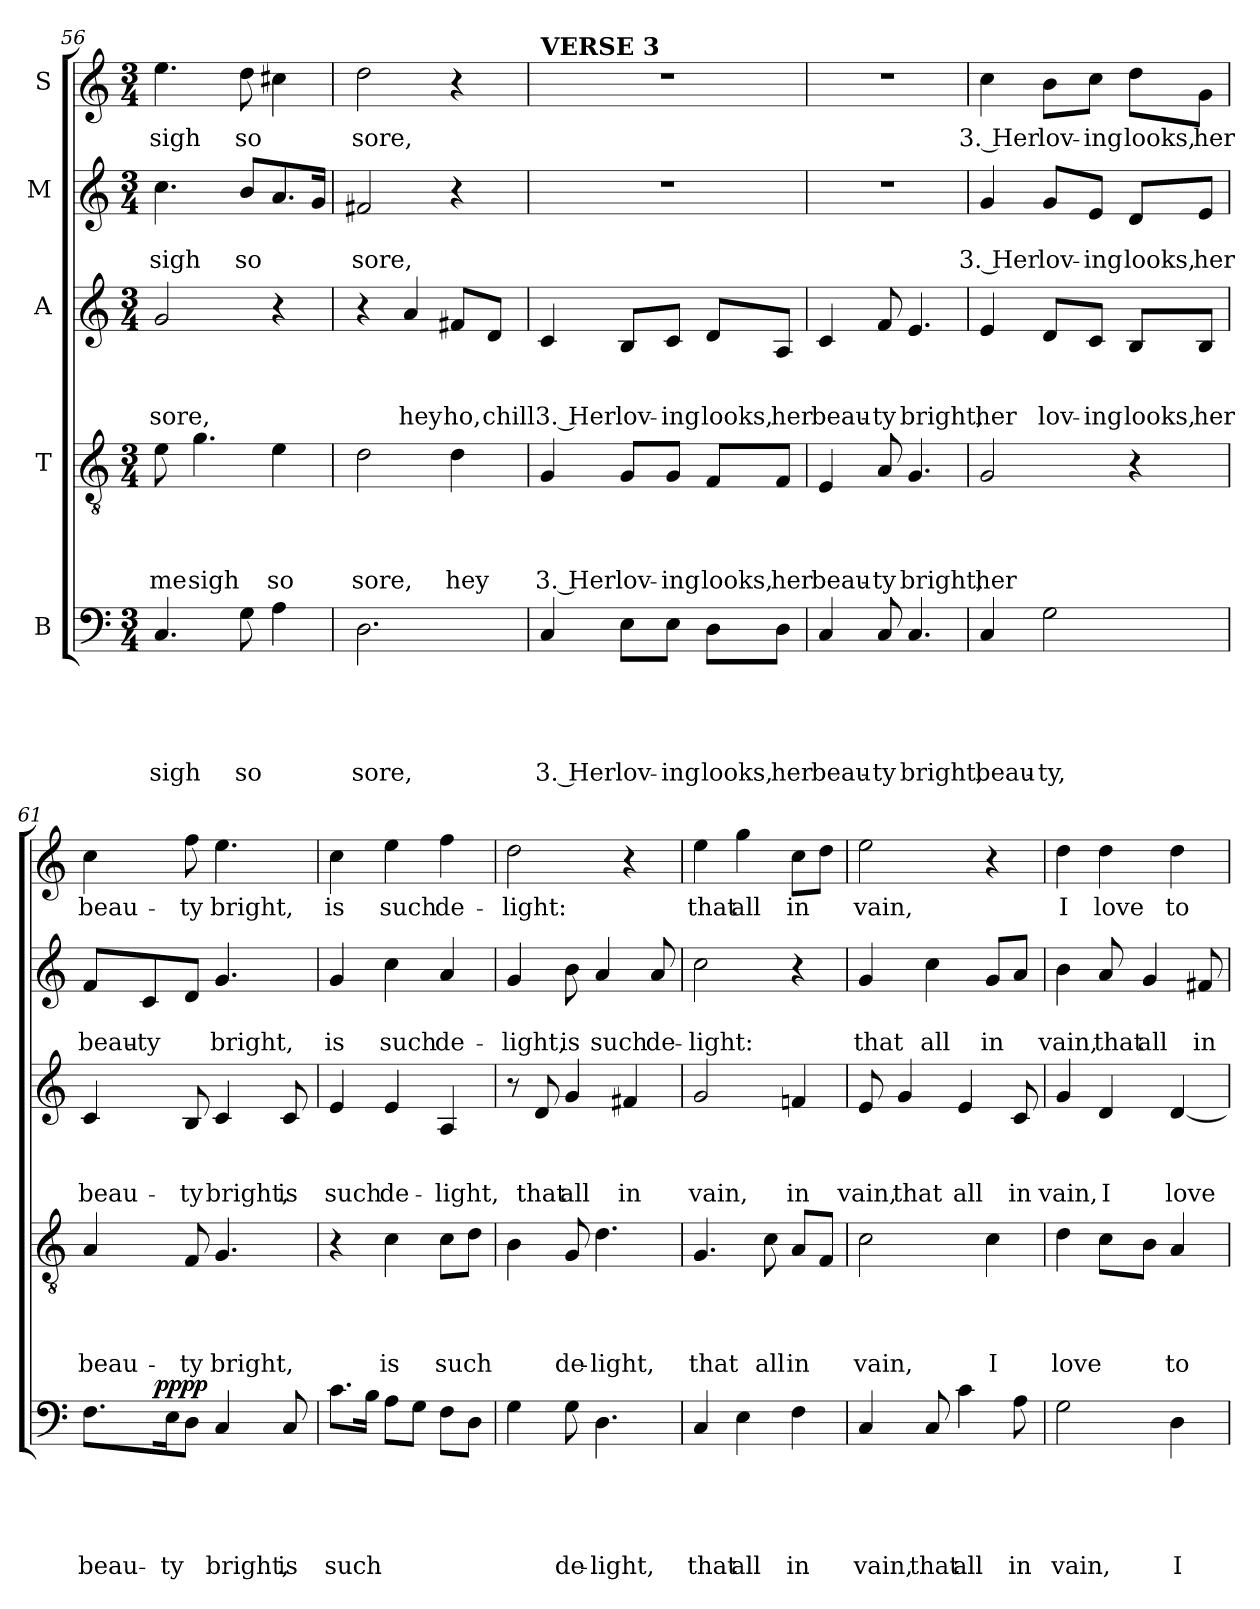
**kern	**text	**text	**text	**text	**text	**dynam	**kern	**text	**text	**text	**text	**kern	**text	**text	**text	**kern	**text	**text	**kern	**text
*part5	*part5	*part5	*part5	*part5	*part5	*part5	*part4	*part4	*part4	*part4	*part4	*part3	*part3	*part3	*part3	*part2	*part2	*part2	*part1	*part1
*staff5	*staff5	*staff5	*staff5	*staff5	*staff5	*staff5	*staff4	*staff4	*staff4	*staff4	*staff4	*staff3	*staff3	*staff3	*staff3	*staff2	*staff2	*staff2	*staff1	*staff1
*I"B	*	*	*	*	*	*	*I"T	*	*	*	*	*I"A	*	*	*	*I"M	*	*	*I"S	*
*clefF4	*	*	*	*	*	*	*clefGv2	*	*	*	*	*clefG2	*	*	*	*clefG2	*	*	*clefG2	*
*k[]	*	*	*	*	*	*	*k[]	*	*	*	*	*k[]	*	*	*	*k[]	*	*	*k[]	*
*C:	*	*	*	*	*	*	*C:	*	*	*	*	*C:	*	*	*	*C:	*	*	*C:	*
*M3/4	*	*	*	*	*	*	*M3/4	*	*	*	*	*M3/4	*	*	*	*M3/4	*	*	*M3/4	*
=56	=56	=56	=56	=56	=56	=56	=56	=56	=56	=56	=56	=56	=56	=56	=56	=56	=56	=56	=56	=56
!	!	!	!	!	!LO:LY:b	!	!	!	!	!	!LO:LY:b	!	!	!	!LO:LY:b	!	!	!LO:LY:b	!	!LO:LY:b
4.C/	.	.	.	.	sigh	.	8e\	.	.	.	me	2g/	.	.	sore,	4.cc\	.	sigh	4.ee\	sigh
!	!	!	!	!	!	!	!	!	!	!	!LO:LY:b	!	!	!	!	!	!	!	!	!
.	.	.	.	.	.	.	4.g\	.	.	.	sigh	.	.	.	.	.	.	.	.	.
!	!	!	!	!	!LO:LY:b	!	!	!	!	!	!	!	!	!	!	!	!	!LO:LY:b	!	!LO:LY:b
8G\	.	.	.	.	so	.	.	.	.	.	.	.	.	.	.	8b/L	.	so	8dd\	so
!	!	!	!	!	!	!	!	!	!	!	!LO:LY:b	!	!	!	!	!	!	!	!	!
4A\	.	.	.	.	.	.	4e\	.	.	.	so	4r	.	.	.	8.a/	.	.	4cc#X\	.
.	.	.	.	.	.	.	.	.	.	.	.	.	.	.	.	16g/Jk	.	.	.	.
=57	=57	=57	=57	=57	=57	=57	=57	=57	=57	=57	=57	=57	=57	=57	=57	=57	=57	=57	=57	=57
!	!	!	!	!	!LO:LY:b	!	!	!	!	!	!LO:LY:b	!	!	!	!	!	!	!LO:LY:b	!	!LO:LY:b
2.D\	.	.	.	.	sore,	.	2d\	.	.	.	sore,	4r	.	.	.	2f#X/	.	sore,	2dd\	sore,
!	!	!	!	!	!	!	!	!	!	!	!	!	!	!	!LO:LY:b	!	!	!	!	!
.	.	.	.	.	.	.	.	.	.	.	.	4a/	.	.	hey	.	.	.	.	.
!	!	!	!	!	!	!	!	!	!	!	!LO:LY:b	!	!	!	!LO:LY:b	!	!	!	!	!
.	.	.	.	.	.	.	4d\	.	.	.	hey	8f#X/L	.	.	ho,	4r	.	.	4r	.
!	!	!	!	!	!	!	!	!	!	!	!	!	!	!	!LO:LY:b	!	!	!	!	!
.	.	.	.	.	.	.	.	.	.	.	.	8d/J	.	.	chill	.	.	.	.	.
!!LO:LB:g=z
=58	=58	=58	=58	=58	=58	=58	=58	=58	=58	=58	=58	=58	=58	=58	=58	=58	=58	=58	=58	=58
!	!	!	!	!	!	!	!	!	!	!	!	!	!	!	!	!	!	!	!LO:TX:a:B:t=VERSE 3	!
!	!	!	!	!	!LO:LY:b:rj	!	!	!	!	!	!LO:LY:b:rj	!	!	!	!LO:LY:b:rj	!LO:N:vis=1	!	!	!LO:N:vis=1	!
4C/	.	.	.	.	3. Her	.	4G/	.	.	.	3. Her	4c/	.	.	3. Her	2.r	.	.	2.r	.
!	!	!	!	!	!LO:LY:b	!	!	!	!	!	!LO:LY:b	!	!	!	!LO:LY:b	!	!	!	!	!
8E\L	.	.	.	.	lov-	.	8G/L	.	.	.	lov-	8B/L	.	.	lov-	.	.	.	.	.
!	!	!	!	!	!LO:LY:b:rj	!	!	!	!	!	!LO:LY:b:rj	!	!	!	!LO:LY:b:rj	!	!	!	!	!
8E\J	.	.	.	.	-ing	.	8G/J	.	.	.	-ing	8c/J	.	.	-ing	.	.	.	.	.
!	!	!	!	!	!LO:LY:b	!	!	!	!	!	!LO:LY:b	!	!	!	!LO:LY:b	!	!	!	!	!
8D\L	.	.	.	.	looks,	.	8F/L	.	.	.	looks,	8d/L	.	.	looks,	.	.	.	.	.
!	!	!	!	!	!LO:LY:b	!	!	!	!	!	!LO:LY:b	!	!	!	!LO:LY:b	!	!	!	!	!
8D\J	.	.	.	.	her	.	8F/J	.	.	.	her	8A/J	.	.	her	.	.	.	.	.
=59	=59	=59	=59	=59	=59	=59	=59	=59	=59	=59	=59	=59	=59	=59	=59	=59	=59	=59	=59	=59
!	!	!	!	!	!LO:LY:b	!	!	!	!	!	!LO:LY:b	!	!	!	!LO:LY:b	!LO:N:vis=1	!	!	!LO:N:vis=1	!
4C/	.	.	.	.	beau-	.	4E/	.	.	.	beau-	4c/	.	.	beau-	2.r	.	.	2.r	.
!	!	!	!	!	!LO:LY:b	!	!	!	!	!	!LO:LY:b	!	!	!	!LO:LY:b	!	!	!	!	!
8C/	.	.	.	.	-ty	.	8A/	.	.	.	-ty	8f/	.	.	-ty	.	.	.	.	.
!	!	!	!	!	!LO:LY:b	!	!	!	!	!	!LO:LY:b	!	!	!	!LO:LY:b	!	!	!	!	!
4.C/	.	.	.	.	bright,	.	4.G/	.	.	.	bright,	4.e/	.	.	bright,	.	.	.	.	.
=60	=60	=60	=60	=60	=60	=60	=60	=60	=60	=60	=60	=60	=60	=60	=60	=60	=60	=60	=60	=60
!	!	!	!	!	!LO:LY:b	!	!	!	!	!	!LO:LY:b	!	!	!	!LO:LY:b	!	!	!LO:LY:b:rj	!	!LO:LY:b:rj
4C/	.	.	.	.	beau-	.	2G/	.	.	.	her	4e/	.	.	her	4g/	.	3. Her	4cc\	3. Her
!	!	!	!	!	!LO:LY:b	!	!	!	!	!	!	!	!	!	!LO:LY:b	!	!	!LO:LY:b	!	!LO:LY:b
2G\	.	.	.	.	-ty,	.	.	.	.	.	.	8d/L	.	.	lov-	8g/L	.	lov-	8b\L	lov-
!	!	!	!	!	!	!	!	!	!	!	!	!	!	!	!LO:LY:b:rj	!	!	!LO:LY:b:rj	!	!LO:LY:b:rj
.	.	.	.	.	.	.	.	.	.	.	.	8c/J	.	.	-ing	8e/J	.	-ing	8cc\J	-ing
!	!	!	!	!	!	!	!	!	!	!	!	!	!	!	!LO:LY:b	!	!	!LO:LY:b	!	!LO:LY:b
.	.	.	.	.	.	.	4r	.	.	.	.	8B/L	.	.	looks,	8d/L	.	looks,	8dd\L	looks,
!	!	!	!	!	!	!	!	!	!	!	!	!	!	!	!LO:LY:b	!	!	!LO:LY:b	!	!LO:LY:b
.	.	.	.	.	.	.	.	.	.	.	.	8B/J	.	.	her	8e/J	.	her	8g\J	her
=61	=61	=61	=61	=61	=61	=61	=61	=61	=61	=61	=61	=61	=61	=61	=61	=61	=61	=61	=61	=61
!	!	!	!	!	!LO:LY:b	!	!	!	!	!	!LO:LY:b	!	!	!	!LO:LY:b	!	!	!LO:LY:b	!	!LO:LY:b
*^	*	*	*	*	*	*	*	*	*	*	*	*	*	*	*	*	*	*	*	*
8.F\L	8ryy	.	.	.	.	beau-	.	4A/	.	.	.	beau-	4c/	.	.	beau-	8f/L	.	beau-	4cc\	beau-
!	!	!	!	!	!	!	!	!	!	!	!	!	!	!	!	!	!	!	!LO:LY:b	!	!
.	32ryy	.	.	.	.	.	.	.	.	.	.	.	.	.	.	.	8c/	.	-ty	.	.
!	!	!	!	!	!	!	!LO:DY:b	!	!	!	!	!	!	!	!	!	!	!	!	!	!
.	2ryy	.	.	.	.	.	pppp	.	.	.	.	.	.	.	.	.	.	.	.	.	.
!	!	!	!	!	!	!LO:LY:b	!	!	!	!	!	!	!	!	!	!	!	!	!	!	!
16E\k	.	.	.	.	.	-ty	.	.	.	.	.	.	.	.	.	.	.	.	.	.	.
!	!	!	!	!	!	!	!	!	!	!	!	!LO:LY:b	!	!	!	!LO:LY:b	!	!	!	!	!LO:LY:b
8D\J	.	.	.	.	.	.	.	8F/	.	.	.	-ty	8B/	.	.	-ty	8d/J	.	.	8ff\	-ty
!	!	!	!	!	!	!LO:LY:b	!	!	!	!	!	!LO:LY:b	!	!	!	!LO:LY:b	!	!	!LO:LY:b	!	!LO:LY:b
4C/	.	.	.	.	.	bright,	.	4.G/	.	.	.	bright,	4c/	.	.	bright,	4.g/	.	bright,	4.ee\	bright,
!	!	!	!	!	!	!LO:LY:b	!	!	!	!	!	!	!	!	!	!LO:LY:b	!	!	!	!	!
8C/	.	.	.	.	.	is	.	.	.	.	.	.	8c/	.	.	is	.	.	.	.	.
.	16.ryy	.	.	.	.	.	.	.	.	.	.	.	.	.	.	.	.	.	.	.	.
=62	=62	=62	=62	=62	=62	=62	=62	=62	=62	=62	=62	=62	=62	=62	=62	=62	=62	=62	=62	=62	=62
!	!	!	!	!	!	!LO:LY:b	!	!	!	!	!	!	!	!	!	!LO:LY:b	!	!	!LO:LY:b	!	!LO:LY:b
*v	*v	*	*	*	*	*	*	*	*	*	*	*	*	*	*	*	*	*	*	*	*
8.c\L	.	.	.	.	such	.	4r	.	.	.	.	4e/	.	.	such	4g/	.	is	4cc\	is
16B\Jk	.	.	.	.	.	.	.	.	.	.	.	.	.	.	.	.	.	.	.	.
!	!	!	!	!	!	!	!	!	!	!	!LO:LY:b	!	!	!	!LO:LY:b	!	!	!LO:LY:b	!	!LO:LY:b
8A\L	.	.	.	.	.	.	4c\	.	.	.	is	4e/	.	.	de-	4cc\	.	such	4ee\	such
8G\J	.	.	.	.	.	.	.	.	.	.	.	.	.	.	.	.	.	.	.	.
!	!	!	!	!	!	!	!	!	!	!	!LO:LY:b	!	!	!	!LO:LY:b	!	!	!LO:LY:b	!	!LO:LY:b
8F\L	.	.	.	.	.	.	8c\L	.	.	.	such	4A/	.	.	-light,	4a/	.	de-	4ff\	de-
8D\J	.	.	.	.	.	.	8d\J	.	.	.	.	.	.	.	.	.	.	.	.	.
!!LO:PB:g=z
=63	=63	=63	=63	=63	=63	=63	=63	=63	=63	=63	=63	=63	=63	=63	=63	=63	=63	=63	=63	=63
!	!	!	!	!	!	!	!	!	!	!	!	!	!	!	!	!	!	!LO:LY:b	!	!LO:LY:b
4G\	.	.	.	.	.	.	4B\	.	.	.	.	8r	.	.	.	4g/	.	-light,	2dd\	-light:
!	!	!	!	!	!	!	!	!	!	!	!	!	!	!	!LO:LY:b	!	!	!	!	!
.	.	.	.	.	.	.	.	.	.	.	.	8d/	.	.	that	.	.	.	.	.
!	!	!	!	!	!LO:LY:b	!	!	!	!	!	!LO:LY:b	!	!	!	!LO:LY:b	!	!	!LO:LY:b	!	!
8G\	.	.	.	.	de-	.	8G/	.	.	.	de-	4g/	.	.	all	8b\	.	is	.	.
!	!	!	!	!	!LO:LY:b	!	!	!	!	!	!LO:LY:b	!	!	!	!	!	!	!LO:LY:b	!	!
4.D\	.	.	.	.	-light,	.	4.d\	.	.	.	-light,	.	.	.	.	4a/	.	such	.	.
!	!	!	!	!	!	!	!	!	!	!	!	!	!	!	!LO:LY:b	!	!	!	!	!
.	.	.	.	.	.	.	.	.	.	.	.	4f#X/	.	.	in	.	.	.	4r	.
!	!	!	!	!	!	!	!	!	!	!	!	!	!	!	!	!	!	!LO:LY:b	!	!
.	.	.	.	.	.	.	.	.	.	.	.	.	.	.	.	8a/	.	de-	.	.
=64	=64	=64	=64	=64	=64	=64	=64	=64	=64	=64	=64	=64	=64	=64	=64	=64	=64	=64	=64	=64
!	!	!	!	!	!LO:LY:b	!	!	!	!	!	!LO:LY:b	!	!	!	!LO:LY:b	!	!	!LO:LY:b	!	!LO:LY:b
4C/	.	.	.	.	that	.	4.G/	.	.	.	that	2g/	.	.	vain,	2cc\	.	-light:	4ee\	that
!	!	!	!	!	!LO:LY:b	!	!	!	!	!	!	!	!	!	!	!	!	!	!	!LO:LY:b
4E\	.	.	.	.	all	.	.	.	.	.	.	.	.	.	.	.	.	.	4gg\	all
!	!	!	!	!	!	!	!	!	!	!	!LO:LY:b	!	!	!	!	!	!	!	!	!
.	.	.	.	.	.	.	8c\	.	.	.	all	.	.	.	.	.	.	.	.	.
!	!	!	!	!	!LO:LY:b	!	!	!	!	!	!LO:LY:b	!	!	!	!LO:LY:b	!	!	!	!	!LO:LY:b
4F\	.	.	.	.	in	.	8A/L	.	.	.	in	4fn/	.	.	in	4r	.	.	8cc\L	in
.	.	.	.	.	.	.	8F/J	.	.	.	.	.	.	.	.	.	.	.	8dd\J	.
=65	=65	=65	=65	=65	=65	=65	=65	=65	=65	=65	=65	=65	=65	=65	=65	=65	=65	=65	=65	=65
!	!	!	!	!	!LO:LY:b	!	!	!	!	!	!LO:LY:b	!	!	!	!LO:LY:b	!	!	!LO:LY:b	!	!LO:LY:b
4C/	.	.	.	.	vain,	.	2c\	.	.	.	vain,	8e/	.	.	vain,	4g/	.	that	2ee\	vain,
!	!	!	!	!	!	!	!	!	!	!	!	!	!	!	!LO:LY:b	!	!	!	!	!
.	.	.	.	.	.	.	.	.	.	.	.	4g/	.	.	that	.	.	.	.	.
!	!	!	!	!	!LO:LY:b	!	!	!	!	!	!	!	!	!	!	!	!	!LO:LY:b	!	!
8C/	.	.	.	.	that	.	.	.	.	.	.	.	.	.	.	4cc\	.	all	.	.
!	!	!	!	!	!LO:LY:b	!	!	!	!	!	!	!	!	!	!LO:LY:b	!	!	!	!	!
4c\	.	.	.	.	all	.	.	.	.	.	.	4e/	.	.	all	.	.	.	.	.
!	!	!	!	!	!	!	!	!	!	!	!LO:LY:b	!	!	!	!	!	!	!LO:LY:b	!	!
.	.	.	.	.	.	.	4c\	.	.	.	I	.	.	.	.	8g/L	.	in	4r	.
!	!	!	!	!	!LO:LY:b	!	!	!	!	!	!	!	!	!	!LO:LY:b	!	!	!	!	!
8A\	.	.	.	.	in	.	.	.	.	.	.	8c/	.	.	in	8a/J	.	.	.	.
=66	=66	=66	=66	=66	=66	=66	=66	=66	=66	=66	=66	=66	=66	=66	=66	=66	=66	=66	=66	=66
!	!	!	!	!	!LO:LY:b	!	!	!	!	!	!LO:LY:b	!	!	!	!LO:LY:b	!	!	!LO:LY:b	!	!LO:LY:b
2G\	.	.	.	.	vain,	.	4d\	.	.	.	love	4g/	.	.	vain,	4b\	.	vain,	4dd\	I
!	!	!	!	!	!	!	!	!	!	!	!	!	!	!	!LO:LY:b	!	!	!LO:LY:b	!	!LO:LY:b
.	.	.	.	.	.	.	8c\L	.	.	.	.	4d/	.	.	I	8a/	.	that	4dd\	love
!	!	!	!	!	!	!	!	!	!	!	!	!	!	!	!	!	!	!LO:LY:b	!	!
.	.	.	.	.	.	.	8B\J	.	.	.	.	.	.	.	.	4g/	.	all	.	.
!	!	!	!	!	!LO:LY:b	!	!	!	!	!	!LO:LY:b	!	!	!	!LO:LY:b	!	!	!	!	!LO:LY:b
4D\	.	.	.	.	I	.	4A/	.	.	.	to	[<4d/	.	.	love	.	.	.	4dd\	to
!	!	!	!	!	!	!	!	!	!	!	!	!	!	!	!	!	!	!LO:LY:b	!	!
.	.	.	.	.	.	.	.	.	.	.	.	.	.	.	.	8f#X/	.	in	.	.
=	=	=	=	=	=	=	=	=	=	=	=	=	=	=	=	=	=	=	=	=
*-	*-	*-	*-	*-	*-	*-	*-	*-	*-	*-	*-	*-	*-	*-	*-	*-	*-	*-	*-	*-
